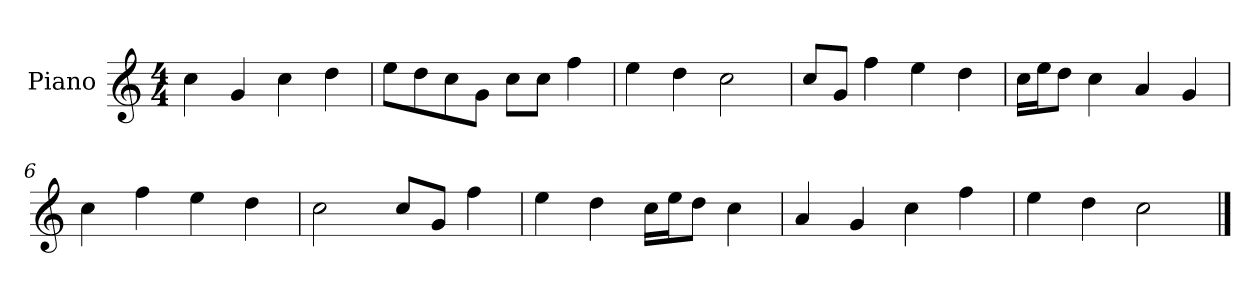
**kern
*part1
*staff1
*I"Piano
*I'P-no
*clefG2
*k[]
*M4/4
*MM90
=1
4cc\
4g/
4cc\
4dd\
=2
8ee\L
8dd\
8cc\
8g\J
8cc\L
8cc\J
4ff\
=3
4ee\
4dd\
2cc\
=4
8cc/L
8g/J
4ff\
4ee\
4dd\
=5
16cc\LL
16ee\J
8dd\J
4cc\
4a/
4g/
=6
4cc\
4ff\
4ee\
4dd\
=7
2cc\
8cc/L
8g/J
4ff\
!!LO:LB:g=z
=8
4ee\
4dd\
16cc\LL
16ee\J
8dd\J
4cc\
=9
4a/
4g/
4cc\
4ff\
=10
4ee\
4dd\
2cc\
==
*-
